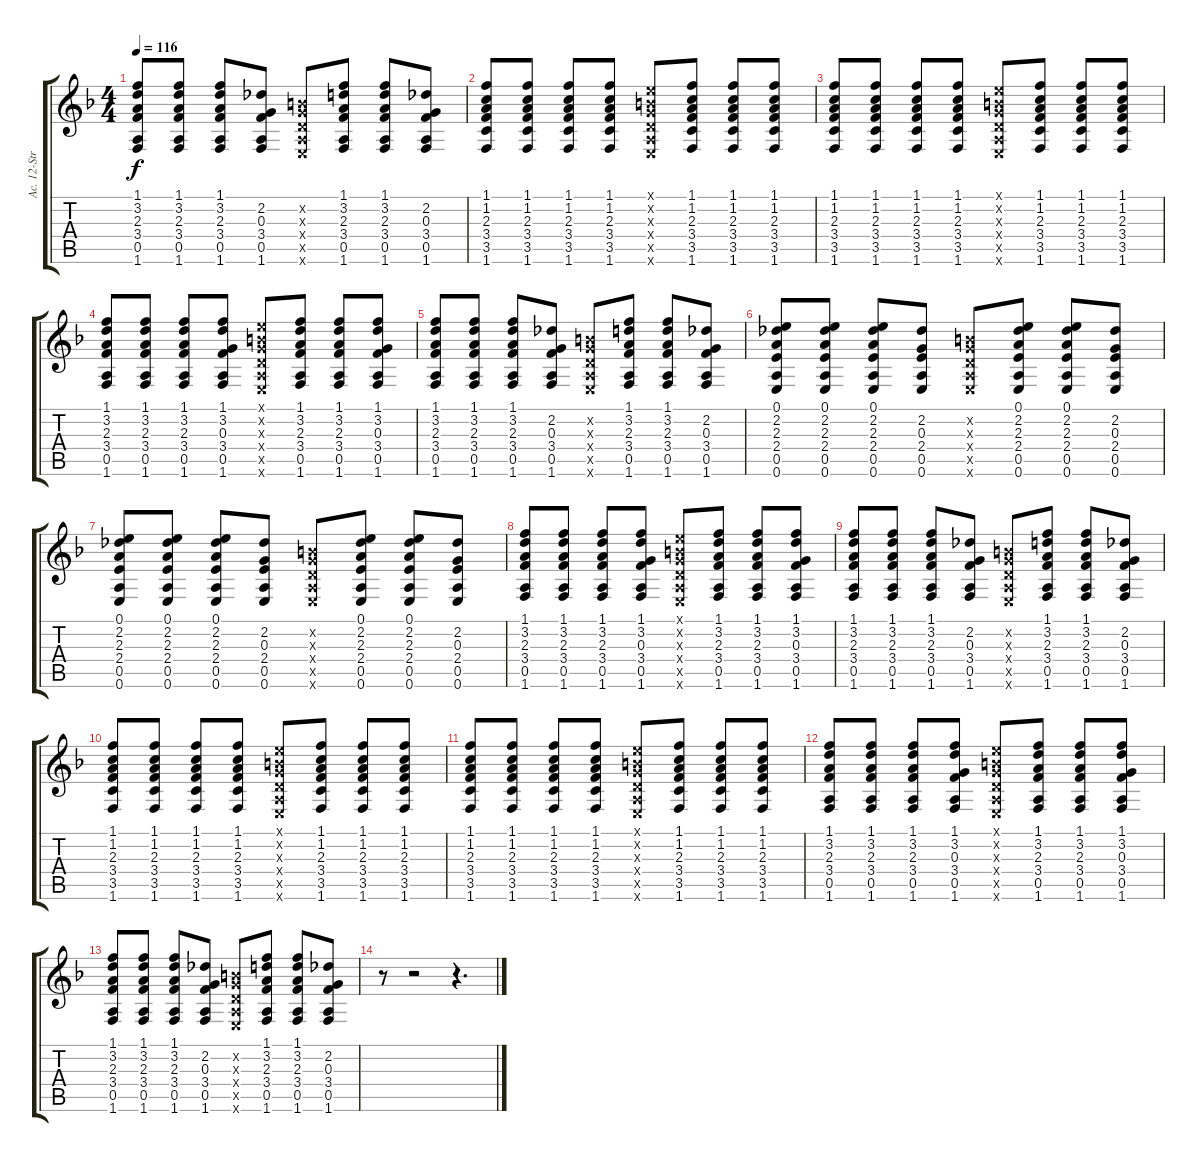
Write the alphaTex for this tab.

\track ("Ac. 12-Str. Gtr." "Ac. 12-Str") {instrument acousticguitarsteel}
\staff {score tabs}
\tuning (E4 B3 G3 D3 A2 E2) {hide}
\ts (4 4)
\tempo 116
\clef g2
\ks dminor
(1.1 3.2 2.3 3.4 0.5 1.6).8{dy f} (1.1 3.2 2.3 3.4 0.5 1.6).8 (1.1 3.2 2.3 3.4 0.5 1.6).8 (2.2 0.3 3.4 0.5 1.6).8 (0.2{x} 0.3{x} 0.4{x} 0.5{x} 0.6{x}).8 (1.1 3.2 2.3 3.4 0.5 1.6).8 (1.1 3.2 2.3 3.4 0.5 1.6).8 (2.2 0.3 3.4 0.5 1.6).8 |
(1.1 1.2 2.3 3.4 3.5 1.6).8 (1.1 1.2 2.3 3.4 3.5 1.6).8 (1.1 1.2 2.3 3.4 3.5 1.6).8 (1.1 1.2 2.3 3.4 3.5 1.6).8 (0.1{x} 0.2{x} 0.3{x} 0.4{x} 0.5{x} 0.6{x}).8 (1.1 1.2 2.3 3.4 3.5 1.6).8 (1.1 1.2 2.3 3.4 3.5 1.6).8 (1.1 1.2 2.3 3.4 3.5 1.6).8 |
(1.1 1.2 2.3 3.4 3.5 1.6).8 (1.1 1.2 2.3 3.4 3.5 1.6).8 (1.1 1.2 2.3 3.4 3.5 1.6).8 (1.1 1.2 2.3 3.4 3.5 1.6).8 (0.1{x} 0.2{x} 0.3{x} 0.4{x} 0.5{x} 0.6{x}).8 (1.1 1.2 2.3 3.4 3.5 1.6).8 (1.1 1.2 2.3 3.4 3.5 1.6).8 (1.1 1.2 2.3 3.4 3.5 1.6).8 |
(1.1 3.2 2.3 3.4 0.5 1.6).8 (1.1 3.2 2.3 3.4 0.5 1.6).8 (1.1 3.2 2.3 3.4 0.5 1.6).8 (1.1 3.2 0.3 3.4 0.5 1.6).8 (0.1{x} 0.2{x} 0.3{x} 0.4{x} 0.5{x} 0.6{x}).8 (1.1 3.2 2.3 3.4 0.5 1.6).8 (1.1 3.2 2.3 3.4 0.5 1.6).8 (1.1 3.2 0.3 3.4 0.5 1.6).8 |
(1.1 3.2 2.3 3.4 0.5 1.6).8 (1.1 3.2 2.3 3.4 0.5 1.6).8 (1.1 3.2 2.3 3.4 0.5 1.6).8 (2.2 0.3 3.4 0.5 1.6).8 (0.2{x} 0.3{x} 0.4{x} 0.5{x} 0.6{x}).8 (1.1 3.2 2.3 3.4 0.5 1.6).8 (1.1 3.2 2.3 3.4 0.5 1.6).8 (2.2 0.3 3.4 0.5 1.6).8 |
(0.1 2.2 2.3 2.4 0.5 0.6).8{volume 4} (0.1 2.2 2.3 2.4 0.5 0.6).8 (0.1 2.2 2.3 2.4 0.5 0.6).8 (2.2 0.3 2.4 0.5 0.6).8 (0.2{x} 0.3{x} 0.4{x} 0.5{x} 0.6{x}).8 (0.1 2.2 2.3 2.4 0.5 0.6).8 (0.1 2.2 2.3 2.4 0.5 0.6).8 (2.2 0.3 2.4 0.5 0.6).8 |
(0.1 2.2 2.3 2.4 0.5 0.6).8 (0.1 2.2 2.3 2.4 0.5 0.6).8 (0.1 2.2 2.3 2.4 0.5 0.6).8 (2.2 0.3 2.4 0.5 0.6).8 (0.2{x} 0.3{x} 0.4{x} 0.5{x} 0.6{x}).8 (0.1 2.2 2.3 2.4 0.5 0.6).8 (0.1 2.2 2.3 2.4 0.5 0.6).8 (2.2 0.3 2.4 0.5 0.6).8 |
(1.1 3.2 2.3 3.4 0.5 1.6).8 (1.1 3.2 2.3 3.4 0.5 1.6).8 (1.1 3.2 2.3 3.4 0.5 1.6).8 (1.1 3.2 0.3 3.4 0.5 1.6).8 (0.1{x} 0.2{x} 0.3{x} 0.4{x} 0.5{x} 0.6{x}).8 (1.1 3.2 2.3 3.4 0.5 1.6).8 (1.1 3.2 2.3 3.4 0.5 1.6).8 (1.1 3.2 0.3 3.4 0.5 1.6).8 |
(1.1 3.2 2.3 3.4 0.5 1.6).8 (1.1 3.2 2.3 3.4 0.5 1.6).8 (1.1 3.2 2.3 3.4 0.5 1.6).8 (2.2 0.3 3.4 0.5 1.6).8 (0.2{x} 0.3{x} 0.4{x} 0.5{x} 0.6{x}).8 (1.1 3.2 2.3 3.4 0.5 1.6).8 (1.1 3.2 2.3 3.4 0.5 1.6).8 (2.2 0.3 3.4 0.5 1.6).8{volume 4} |
(1.1 1.2 2.3 3.4 3.5 1.6).8{volume 4} (1.1 1.2 2.3 3.4 3.5 1.6).8 (1.1 1.2 2.3 3.4 3.5 1.6).8 (1.1 1.2 2.3 3.4 3.5 1.6).8 (0.1{x} 0.2{x} 0.3{x} 0.4{x} 0.5{x} 0.6{x}).8 (1.1 1.2 2.3 3.4 3.5 1.6).8 (1.1 1.2 2.3 3.4 3.5 1.6).8 (1.1 1.2 2.3 3.4 3.5 1.6).8 |
(1.1 1.2 2.3 3.4 3.5 1.6).8 (1.1 1.2 2.3 3.4 3.5 1.6).8 (1.1 1.2 2.3 3.4 3.5 1.6).8 (1.1 1.2 2.3 3.4 3.5 1.6).8 (0.1{x} 0.2{x} 0.3{x} 0.4{x} 0.5{x} 0.6{x}).8 (1.1 1.2 2.3 3.4 3.5 1.6).8 (1.1 1.2 2.3 3.4 3.5 1.6).8 (1.1 1.2 2.3 3.4 3.5 1.6).8 |
(1.1 3.2 2.3 3.4 0.5 1.6).8 (1.1 3.2 2.3 3.4 0.5 1.6).8 (1.1 3.2 2.3 3.4 0.5 1.6).8 (1.1 3.2 0.3 3.4 0.5 1.6).8 (0.1{x} 0.2{x} 0.3{x} 0.4{x} 0.5{x} 0.6{x}).8 (1.1 3.2 2.3 3.4 0.5 1.6).8 (1.1 3.2 2.3 3.4 0.5 1.6).8 (1.1 3.2 0.3 3.4 0.5 1.6).8 |
(1.1 3.2 2.3 3.4 0.5 1.6).8 (1.1 3.2 2.3 3.4 0.5 1.6).8 (1.1 3.2 2.3 3.4 0.5 1.6).8 (2.2 0.3 3.4 0.5 1.6).8 (0.2{x} 0.3{x} 0.4{x} 0.5{x} 0.6{x}).8 (1.1 3.2 2.3 3.4 0.5 1.6).8 (1.1 3.2 2.3 3.4 0.5 1.6).8 (2.2 0.3 3.4 0.5 1.6).8 |
r.8{volume 0} r.2 r.4{d}
